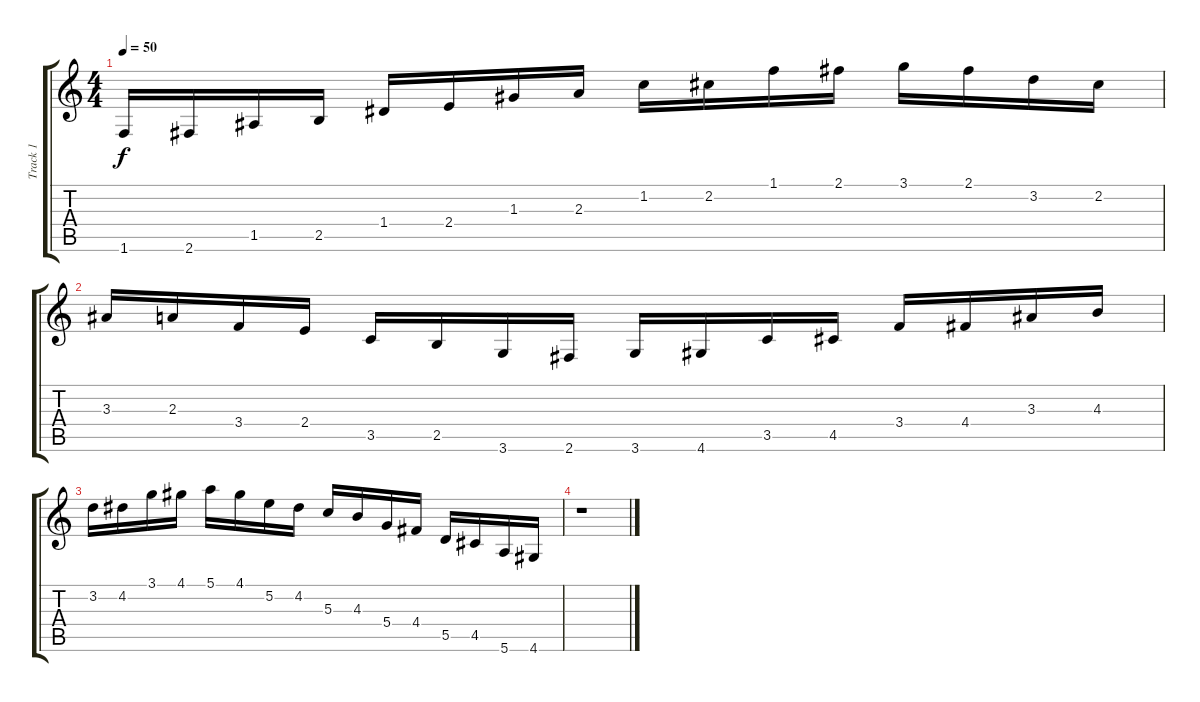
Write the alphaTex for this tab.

\track ("Track 1" "Track 1") {instrument acousticguitarsteel}
\staff {score tabs}
\tuning (E4 B3 G3 D3 A2 E2) {hide}
\ts (4 4)
\tempo 50
\clef g2
\ks c
1.6.16{dy f instrument acousticguitarsteel} 2.6.16 1.5.16 2.5.16 1.4.16 2.4.16 1.3.16 2.3.16 1.2.16 2.2.16 1.1.16 2.1.16 3.1.16 2.1.16 3.2.16 2.2.16 |
3.3.16 2.3.16 3.4.16 2.4.16 3.5.16 2.5.16 3.6.16 2.6.16 3.6.16 4.6.16 3.5.16 4.5.16 3.4.16 4.4.16 3.3.16 4.3.16 |
3.2.16 4.2.16 3.1.16 4.1.16 5.1.16 4.1.16 5.2.16 4.2.16 5.3.16 4.3.16 5.4.16 4.4.16 5.5.16 4.5.16 5.6.16 4.6.16 |
r.1
